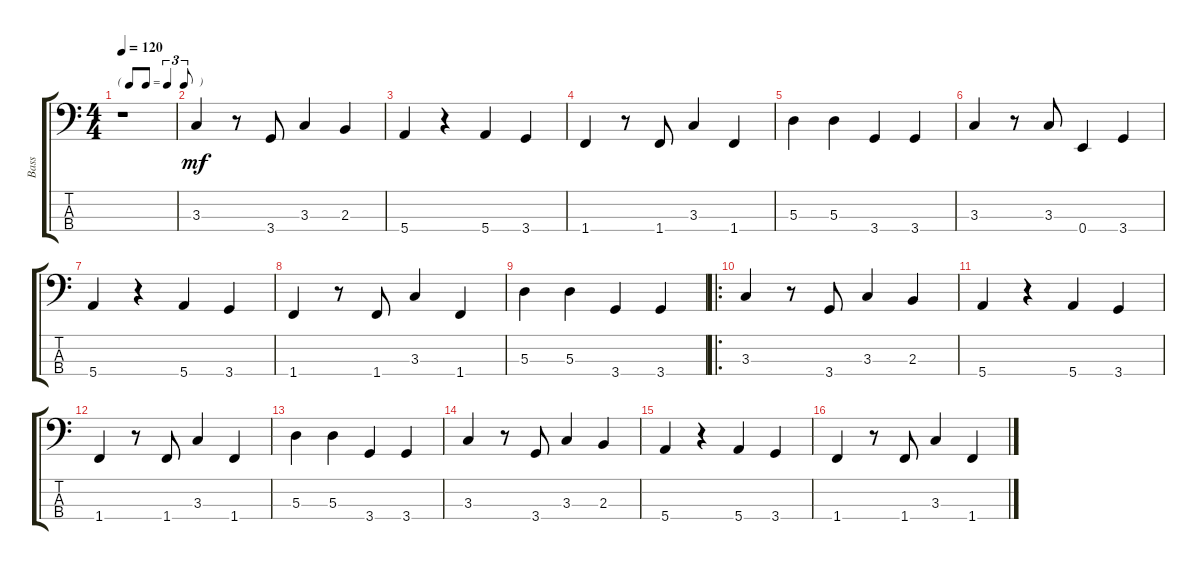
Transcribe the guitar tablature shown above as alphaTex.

\track ("Bass" "Bass") {instrument electricbassfinger}
\staff {score tabs}
\tuning (G2 D2 A1 E1) {hide}
\ts (4 4)
\tf triplet8th
\tempo 120
\clef f4
\ks c
r.1{dy mf instrument electricbassfinger} |
3.3.4 r.8 3.4.8 3.3.4 2.3.4 |
5.4.4 r.4 5.4.4 3.4.4 |
1.4.4 r.8 1.4.8 3.3.4 1.4.4 |
5.3.4 5.3.4 3.4.4 3.4.4 |
3.3.4 r.8 3.3.8 0.4.4 3.4.4 |
5.4.4 r.4 5.4.4 3.4.4 |
1.4.4 r.8 1.4.8 3.3.4 1.4.4 |
5.3.4 5.3.4 3.4.4 3.4.4 |
\ro
3.3.4 r.8 3.4.8 3.3.4 2.3.4 |
5.4.4 r.4 5.4.4 3.4.4 |
1.4.4 r.8 1.4.8 3.3.4 1.4.4 |
5.3.4 5.3.4 3.4.4 3.4.4 |
3.3.4 r.8 3.4.8 3.3.4 2.3.4 |
5.4.4 r.4 5.4.4 3.4.4 |
1.4.4 r.8 1.4.8 3.3.4 1.4.4
